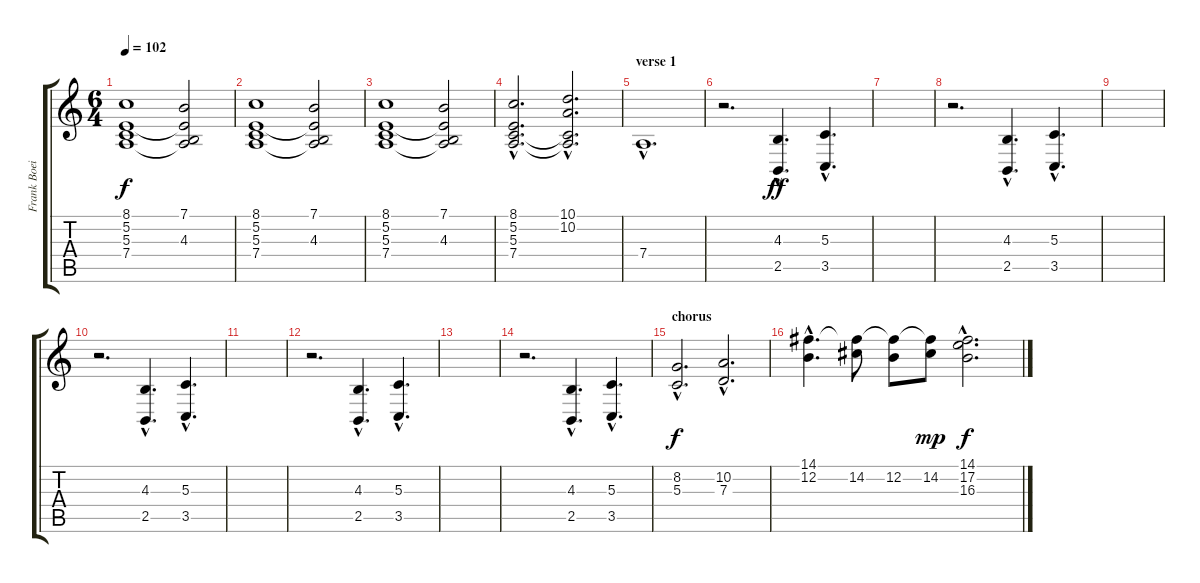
\track ("Frank Boeijen" "Frank Boei") {instrument choiraahs}
\staff {score tabs}
\tuning (E4 B3 G3 D3 A2 E2) {hide}
\ts (6 4)
\tempo 102
\clef g2
\ks c
(8.1 5.2 5.3 7.4).1{dy f instrument choiraahs} (7.1 5.2{t} 4.3 7.4{t}).2 |
(8.1 5.2 5.3 7.4).1 (7.1 5.2{t} 4.3 7.4{t}).2 |
(8.1 5.2 5.3 7.4).1 (7.1 5.2{t} 4.3 7.4{t}).2 |
(8.1{hac} 5.2{hac} 5.3{hac} 7.4{hac}).2{d} (10.1{hac} 10.2{hac} 5.3{hac t} 7.4{hac t}).2{d} |
\section ("" "verse 1")
7.4{hac}.1{d volume 14 instrument synthstrings2} |
r.2{d} (4.3 2.5{hac}).4{d dy ff volume 14} (5.3{hac} 3.5{hac}).4{d volume 14 instrument synthstrings1} |
|
r.2{d} (4.3 2.5{hac}).4{d volume 14} (5.3{hac} 3.5{hac}).4{d volume 14 instrument synthstrings1} |
|
r.2{d} (4.3 2.5{hac}).4{d volume 14} (5.3{hac} 3.5{hac}).4{d volume 14 instrument synthstrings1} |
|
r.2{d} (4.3 2.5{hac}).4{d volume 14} (5.3{hac} 3.5{hac}).4{d volume 14 instrument synthstrings1} |
|
r.2{d} (4.3 2.5{hac}).4{d volume 14} (5.3{hac} 3.5{hac}).4{d volume 14 instrument synthstrings1} |
\section ("" "chorus")
(8.2{hac} 5.3{hac}).2{d dy f volume 12} (10.2{hac} 7.3{hac}).2{d} |
(14.1{hac} 12.2{hac}).4{d volume 14 instrument choiraahs} (14.1{t} 14.2).8 (14.1{t} 12.2).8 (14.1{t} 14.2).8{dy mp} (14.1{hac} 17.2{hac} 16.3{hac}).2{d dy f}
